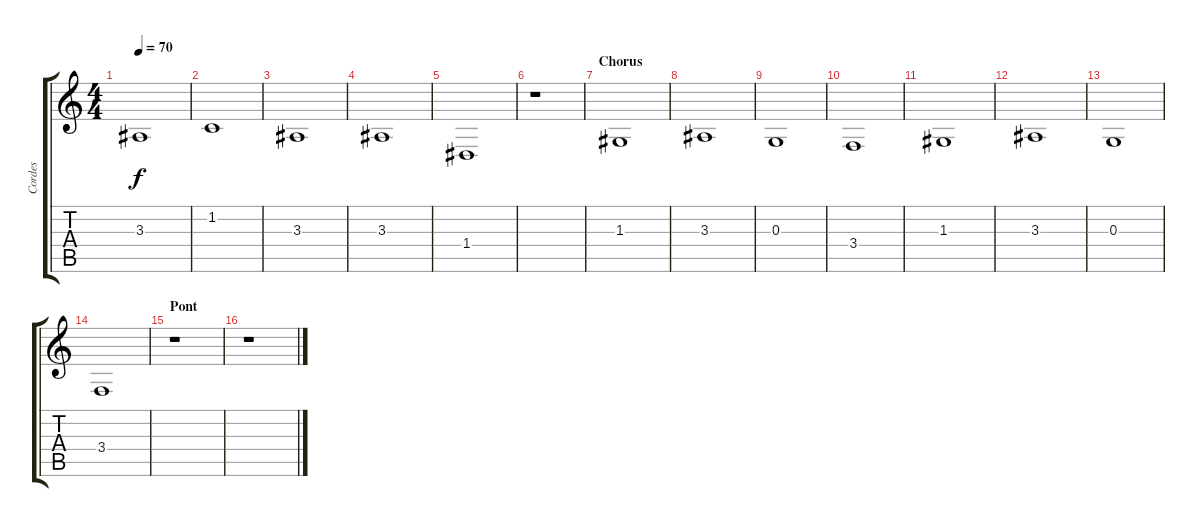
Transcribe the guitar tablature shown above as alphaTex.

\track ("Cordes" "Cordes") {instrument synthvoice}
\staff {score tabs}
\tuning (E4 B3 G3 D3 A2 E2) {hide}
\ts (4 4)
\tempo 70
\clef g2
\ks c
3.3.1{dy f} |
1.2.1 |
3.3.1 |
3.3.1 |
1.4.1 |
r.1 |
\section ("" "Chorus")
1.3.1 |
3.3.1 |
0.3.1 |
3.4.1 |
1.3.1 |
3.3.1 |
0.3.1 |
3.4.1 |
\section ("" "Pont")
r.1 |
r.1
